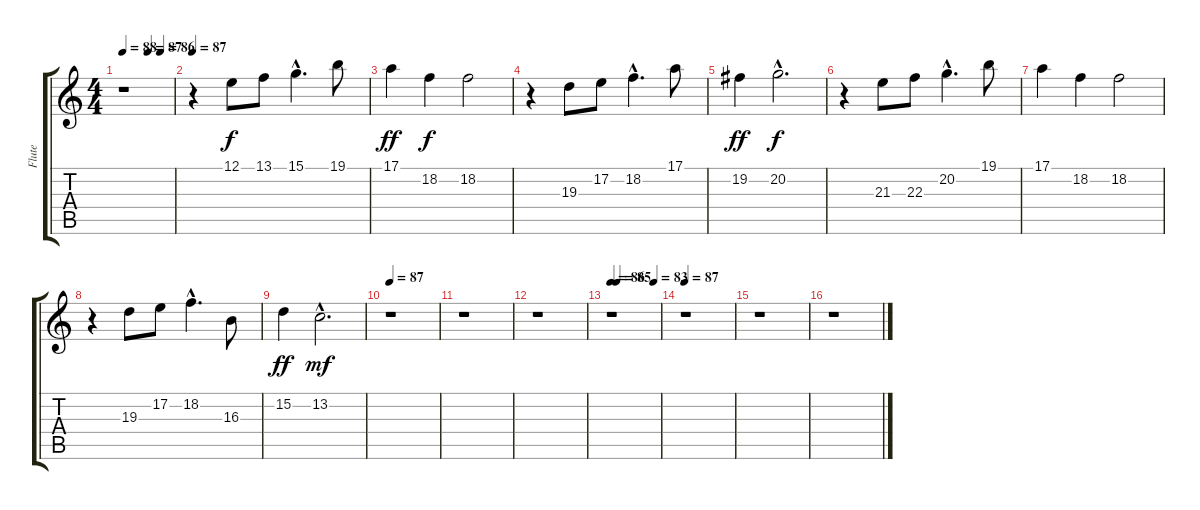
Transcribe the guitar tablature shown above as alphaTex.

\track ("Flute" "Flute") {instrument flute}
\staff {score tabs}
\tuning (E4 B3 G3 D3 A2 E2) {hide}
\ts (4 4)
\tempo 88
\tempo (87 0.5)
\tempo (86 0.75)
\clef g2
\ks c
r.1{dy mf} |
\tempo 87
r.4 12.1.8{dy f} 13.1.8 15.1{hac}.4{d} 19.1.8 |
17.1.4{dy ff} 18.2.4{dy f} 18.2.2 |
r.4 19.3.8 17.2.8 18.2{hac}.4{d} 17.1.8 |
19.2.4{dy ff} 20.2{hac}.2{d dy f} |
r.4 21.3.8 22.3.8 20.2{hac}.4{d} 19.1.8 |
17.1.4 18.2.4 18.2.2 |
r.4 19.3.8 17.2.8 18.2{hac}.4{d} 16.3.8 |
15.2.4{dy ff} 13.2{hac}.2{d dy mf} |
\tempo 87
r.1 |
r.1 |
r.1 |
\tempo 86
\tempo (85 0.125)
\tempo (83 0.875)
r.1 |
\tempo 87
r.1 |
r.1 |
r.1
